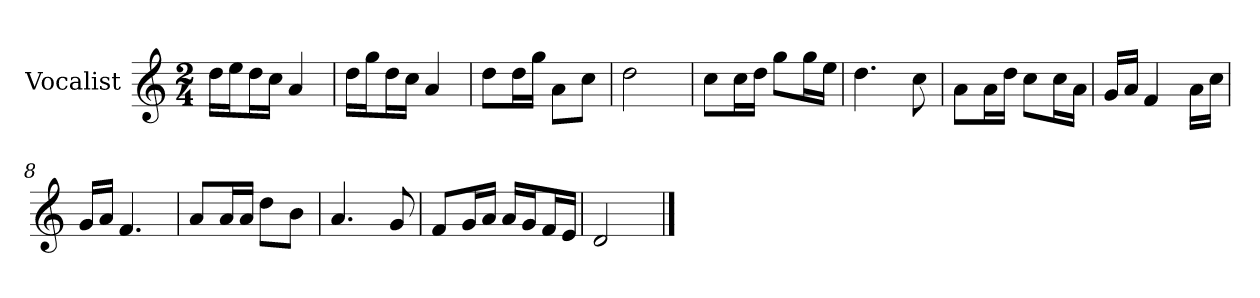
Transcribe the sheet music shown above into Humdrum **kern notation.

**kern
*part1
*staff1
*I"Vocalist
*k[]
*C:
*M2/4
=
16ddLL
16eeJ
16ddL
16ccJJ
4a
=1
16ddLL
16ggJ
16ddL
16ccJJ
4a
=2
8ddL
16ddL
16ggJJ
8aL
8ccJ
=3
2dd
=4
8ccL
16ccL
16ddJJ
8ggL
16ggL
16eeJJ
=5
4.dd
8cc
=6
8aL
16aL
16ddJJ
8ccL
16ccL
16aJJ
=7
16gLL
16aJJ
4f
16aLL
16ccJJ
=8
16gLL
16aJJ
4.f
=9
8aL
16aL
16aJJ
8ddL
8bJ
=10
4.a
8g
=11
8fL
16gL
16aJJ
16aLL
16gJ
16fL
16eJJ
=12
2d
==
*-
